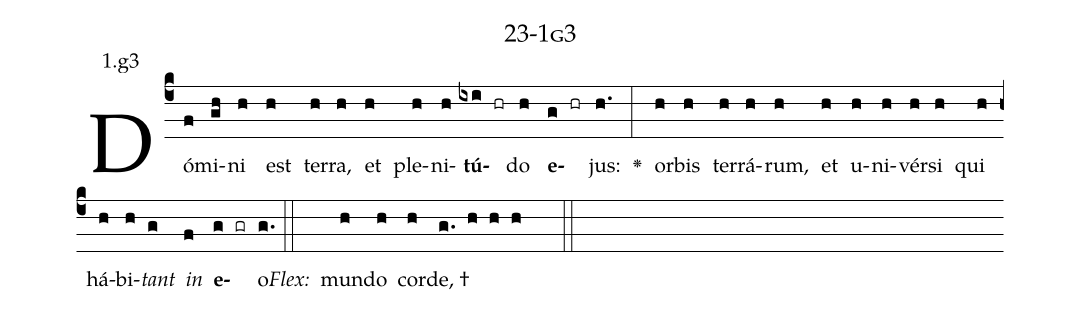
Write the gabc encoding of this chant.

name: 23-1g3;
annotation: 1.g3;
%%
(c4)Dó(f)mi(gh)ni(h) est(h) ter(h)ra,(h) et(h) ple(h)ni(h)<b>tú</b>(ixi hr)do(h) <b>e</b>(g hr)jus:(h.) <v>\greheightstar</v>(:) or(h)bis(h) ter(h)rá(h)rum,(h) et(h) u(h)ni(h)vér(h)si(h) qui(h) há(h)bi(h)<i>tant</i>(g) <i>in</i>(f) <b>e</b>(g gr)o.(g.) (::)
<i>Flex:</i>()  mun(h)do(h) cor(h)de, †(g. h h h  ::)

%E(h) u(h) o(g) u(f) a(g) e.(g.) (::)
